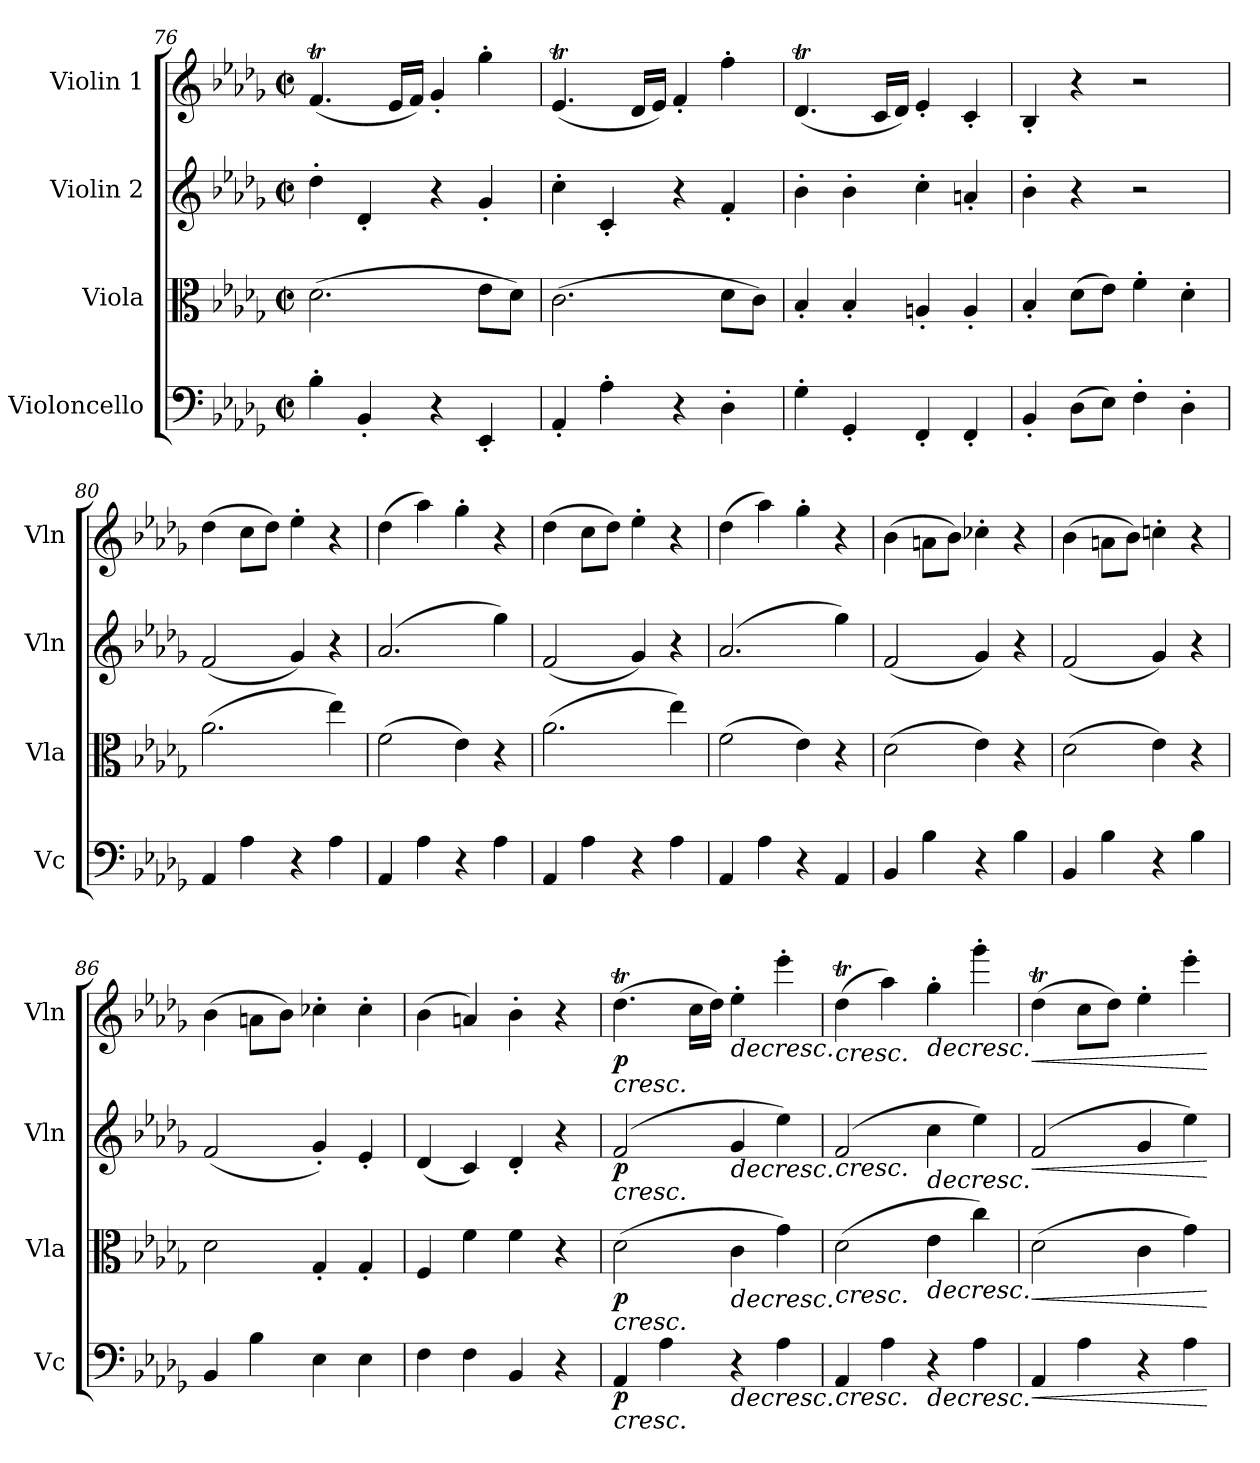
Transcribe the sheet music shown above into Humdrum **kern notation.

**kern	**dynam	**kern	**dynam	**kern	**dynam	**kern	**dynam
*part4	*part4	*part3	*part3	*part2	*part2	*part1	*part1
*staff4	*staff4	*staff3	*staff3	*staff2	*staff2	*staff1	*staff1
*I"Violoncello	*	*I"Viola	*	*I"Violin 2	*	*I"Violin 1	*
*I'Vc	*	*I'Vla	*	*I'Vln	*	*I'Vln	*
*clefF4	*	*clefC3	*	*clefG2	*	*clefG2	*
*k[b-e-a-d-g-]	*	*k[b-e-a-d-g-]	*	*k[b-e-a-d-g-]	*	*k[b-e-a-d-g-]	*
*M2/2	*	*M2/2	*	*M2/2	*	*M2/2	*
*met(c|)	*	*met(c|)	*	*met(c|)	*	*met(c|)	*
=76	=76	=76	=76	=76	=76	=76	=76
4B-'\	.	(2.d-\	.	4dd-'\	.	(<4.ft/	.
4BB-'/	.	.	.	4d-'/	.	.	.
.	.	.	.	.	.	16e-/LL	.
.	.	.	.	.	.	16f/JJ)	.
4r	.	.	.	4r	.	4g-'/	.
4EE-'/	.	8e-\L	.	4g-'/	.	4gg-'\	.
.	.	8d-\J)	.	.	.	.	.
!!LO:LB:g=z
=77	=77	=77	=77	=77	=77	=77	=77
4AA-'/	.	(2.c\	.	4cc'\	.	(<4.e-T/	.
4A-'\	.	.	.	4c'/	.	.	.
.	.	.	.	.	.	16d-/LL	.
.	.	.	.	.	.	16e-/JJ)	.
4r	.	.	.	4r	.	4f'/	.
4D-'\	.	8d-\L	.	4f'/	.	4ff'\	.
.	.	8c\J)	.	.	.	.	.
=78	=78	=78	=78	=78	=78	=78	=78
4G-'\	.	4B-'/	.	4b-'\	.	(<4.d-T/	.
4GG-'/	.	4B-'/	.	4b-'\	.	.	.
.	.	.	.	.	.	16c/LL	.
.	.	.	.	.	.	16d-/JJ)	.
4FF'/	.	4An'/	.	4cc'\	.	4e-'</	.
4FF'/	.	4A'/	.	4an'/	.	4c'</	.
=79	=79	=79	=79	=79	=79	=79	=79
4BB-'/	.	4B-'/	.	4b-'\	.	4B-'/	.
(8D-\L	.	(8d-\L	.	4r	.	4r	.
8E-\J)	.	8e-\J)	.	.	.	.	.
4F'\	.	4f'\	.	2r	.	2r	.
4D-'\	.	4d-'\	.	.	.	.	.
=80	=80	=80	=80	=80	=80	=80	=80
4AA-/	.	(2.a-\	.	(2f/	.	(4dd-\	.
4A-\	.	.	.	.	.	8cc\L	.
.	.	.	.	.	.	8dd-\J)	.
4r	.	.	.	4g-/)	.	4ee-'\	.
4A-\	.	4ee-\)	.	4r	.	4r	.
=81	=81	=81	=81	=81	=81	=81	=81
4AA-/	.	(2f\	.	(2.a-/	.	(4dd-\	.
4A-\	.	.	.	.	.	4aa-\)	.
4r	.	4e-\)	.	.	.	4gg-'\	.
4A-\	.	4r	.	4gg-\)	.	4r	.
=82	=82	=82	=82	=82	=82	=82	=82
4AA-/	.	(2.a-\	.	(2f/	.	(4dd-\	.
4A-\	.	.	.	.	.	8cc\L	.
.	.	.	.	.	.	8dd-\J)	.
4r	.	.	.	4g-/)	.	4ee-'\	.
4A-\	.	4ee-\)	.	4r	.	4r	.
=83	=83	=83	=83	=83	=83	=83	=83
4AA-/	.	(2f\	.	(2.a-/	.	(4dd-\	.
4A-\	.	.	.	.	.	4aa-\)	.
4r	.	4e-\)	.	.	.	4gg-'\	.
4AA-/	.	4r	.	4gg-\)	.	4r	.
!!LO:LB:g=z
=84	=84	=84	=84	=84	=84	=84	=84
4BB-/	.	(2d-\	.	(2f/	.	(4b-\	.
4B-\	.	.	.	.	.	8an\L	.
.	.	.	.	.	.	8b-\J)	.
4r	.	4e-\)	.	4g-/)	.	4cc-X'\	.
4B-\	.	4r	.	4r	.	4r	.
=85	=85	=85	=85	=85	=85	=85	=85
4BB-/	.	(2d-\	.	(2f/	.	(4b-\	.
4B-\	.	.	.	.	.	8an\L	.
.	.	.	.	.	.	8b-\J)	.
4r	.	4e-\)	.	4g-/)	.	4ccn'\	.
4B-\	.	4r	.	4r	.	4r	.
=86	=86	=86	=86	=86	=86	=86	=86
4BB-/	.	2d-\	.	(2f/	.	(4b-\	.
4B-\	.	.	.	.	.	8an\L	.
.	.	.	.	.	.	8b-\J)	.
4E-\	.	4G-'/	.	4g-'/)	.	4cc-X'\	.
4E-\	.	4G-'/	.	4e-'/	.	4cc-'\	.
=87	=87	=87	=87	=87	=87	=87	=87
4F\	.	4F/	.	(4d-/	.	(4b-\	.
4F\	.	4f\	.	4c/)	.	4an/)	.
4BB-/	.	4f\	.	4d-'/	.	4b-'\	.
4r	.	4r	.	4r	.	4r	.
=88	=88	=88	=88	=88	=88	=88	=88
!	!LO:HP:b	!	!LO:HP:b	!	!LO:HP:b	!	!LO:HP:b
!	!LO:DY:n=1:b	!	!LO:DY:n=1:b	!	!LO:DY:n=1:b	!	!LO:DY:n=1:b
4AA-/	< p	(2d-\	< p	(2f/	< p	(>4.dd-T\	< p
4A-\	.	.	.	.	.	.	.
.	.	.	.	.	.	16cc\LL	.
.	.	.	.	.	.	16dd-\JJ)	.
!	!LO:HP:b	!	!LO:HP:b	!	!LO:HP:b	!	!LO:HP:b
4r	>	4c\	>	4g-/	>	4ee-'\	>
4A-\	.	4g-\)	.	4ee-\)	.	4eee-'\	.
.	[	.	[	.	[	.	[
=89	=89	=89	=89	=89	=89	=89	=89
!	!LO:HP:b	!	!LO:HP:b	!	!LO:HP:b	!	!LO:HP:b
4AA-/	<	(2d-\	<	(2f/	<	(4dd-T\	<
4A-\	.	.	.	.	.	4aa-\)	.
!	!LO:HP:n=1:b	!	!LO:HP:n=1:b	!	!LO:HP:n=1:b	!	!LO:HP:n=1:b
4r	] >	4e-\	] >	4cc\	] >	4gg-'\	] >
4A-\	.	4cc\)	.	4ee-\)	.	4ggg-'\	.
.	[	.	[	.	[	.	[
=90	=90	=90	=90	=90	=90	=90	=90
!	!LO:HP:b	!	!LO:HP:b	!	!LO:HP:b	!	!LO:HP:b
4AA-/	<	(2d-\	<	(2f/	<	(4dd-T\	<
4A-\	.	.	.	.	.	8cc\L	.
.	.	.	.	.	.	8dd-\J)	.
4r	]	4c\	]	4g-/	]	4ee-'\	]
4A-\	.	4g-\)	.	4ee-\)	.	4eee-'\	.
.	[	.	[	.	[	.	[
=	=	=	=	=	=	=	=
*-	*-	*-	*-	*-	*-	*-	*-
